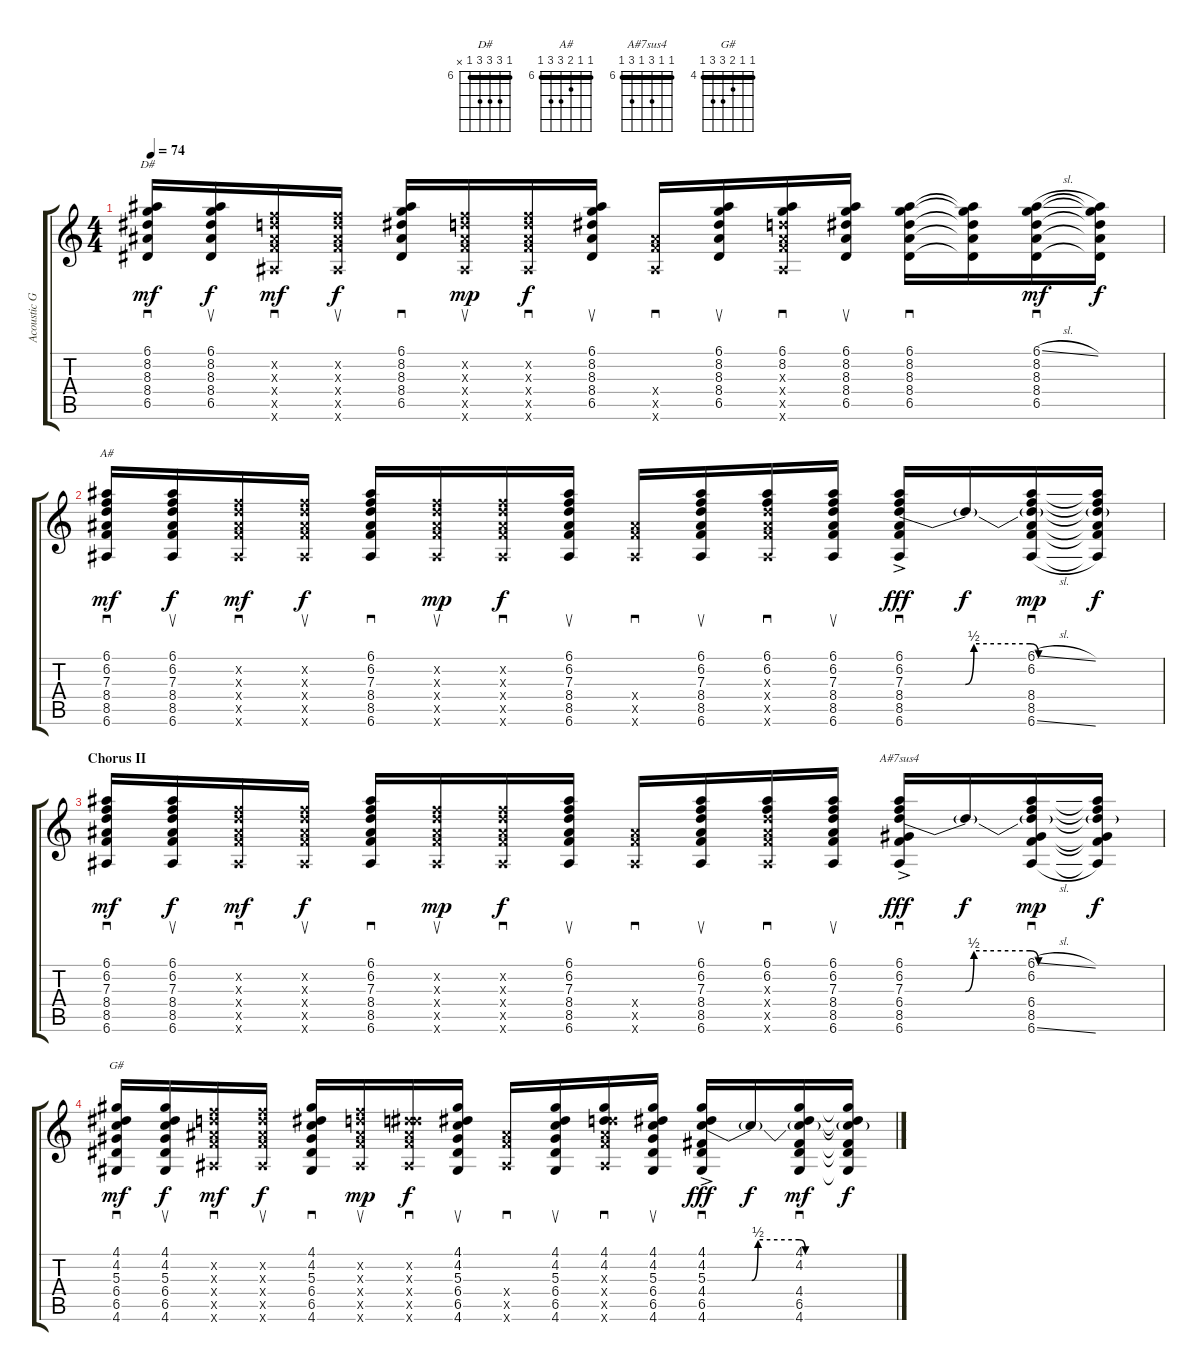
\track ("Acoustic Guitar" "Acoustic G") {instrument acousticguitarsteel}
\staff {score tabs}
\tuning (E4 B3 G3 D3 A2 E2) {hide}
\chord ("D#" 6 8 8 8 6 x) {firstfret 6 barre 6}
\chord ("A#" 6 6 7 8 8 6) {firstfret 6 barre 6}
\chord ("A#7sus4" 6 6 8 6 8 6) {firstfret 6 barre 6}
\chord ("G#" 4 4 5 6 6 4) {firstfret 4 barre 4}
\ts (4 4)
\tempo 74
\clef g2
\ks c
(6.1 8.2 8.3 8.4 6.5).16{sd ch "D#" dy mf} (6.1 8.2 8.3 8.4 6.5).16{su dy f} (6.2{x} 7.3{x} 8.4{x} 8.5{x} 6.6{x}).16{sd dy mf} (6.2{x} 7.3{x} 8.4{x} 8.5{x} 6.6{x}).16{su dy f} (6.1 8.2 8.3 8.4 6.5).16{sd} (6.2{x} 7.3{x} 8.4{x} 8.5{x} 6.6{x}).16{su dy mp} (6.2{x} 7.3{x} 8.4{x} 8.5{x} 6.6{x}).16{sd dy f} (6.1 8.2 8.3 8.4 6.5).16{su} (8.4{x} 8.5{x} 6.6{x}).16{sd} (6.1 8.2 8.3 8.4 6.5).16{su} (6.1 8.2 7.3{x} 8.4{x} 8.5{x} 6.6{x}).16{sd} (6.1 8.2 8.3 8.4 6.5).16{su} (6.1 8.2 8.3 8.4 6.5).16{sd} (6.1{t} 8.2{t} 8.3{t} 8.4{t} 6.5{t}).16 (6.1{sl} 8.2 8.3 8.4 6.5).16{sd dy mf} (6.1{t} 8.2{t} 8.3{t} 8.4{t} 6.5{t}).16{dy f} |
(6.1 6.2 7.3 8.4 8.5 6.6).16{sd ch "A#" dy mf} (6.1 6.2 7.3 8.4 8.5 6.6).16{su dy f} (6.2{x} 7.3{x} 8.4{x} 8.5{x} 6.6{x}).16{sd dy mf} (6.2{x} 7.3{x} 8.4{x} 8.5{x} 6.6{x}).16{su dy f} (6.1 6.2 7.3 8.4 8.5 6.6).16{sd} (6.2{x} 7.3{x} 8.4{x} 8.5{x} 6.6{x}).16{su dy mp} (6.2{x} 7.3{x} 8.4{x} 8.5{x} 6.6{x}).16{sd dy f} (6.1 6.2 7.3 8.4 8.5 6.6).16{su} (8.4{x} 8.5{x} 6.6{x}).16{sd} (6.1 6.2 7.3 8.4 8.5 6.6).16{su} (6.1 6.2 7.3{x} 8.4{x} 8.5{x} 6.6{x}).16{sd} (6.1 6.2 7.3 8.4 8.5 6.6).16{su} (6.1 6.2 7.3{be (custom 0 0 14 0 16 2 29 2 31 0 45 0 60 0) ac} 8.4 8.5 6.6).16{sd dy fff} 7.3{t}.16{dy f} (6.1{sl} 6.2 7.3{t} 8.4 8.5 6.6{sl}).16{sd dy mp} (6.1{t} 6.2{t} 7.3{t} 8.4{t} 8.5{t} 6.6{t}).16{dy f} |
\section ("" "Chorus II")
(6.1 6.2 7.3 8.4 8.5 6.6).16{sd dy mf} (6.1 6.2 7.3 8.4 8.5 6.6).16{su dy f} (6.2{x} 7.3{x} 8.4{x} 8.5{x} 6.6{x}).16{sd dy mf} (6.2{x} 7.3{x} 8.4{x} 8.5{x} 6.6{x}).16{su dy f} (6.1 6.2 7.3 8.4 8.5 6.6).16{sd} (6.2{x} 7.3{x} 8.4{x} 8.5{x} 6.6{x}).16{su dy mp} (6.2{x} 7.3{x} 8.4{x} 8.5{x} 6.6{x}).16{sd dy f} (6.1 6.2 7.3 8.4 8.5 6.6).16{su} (8.4{x} 8.5{x} 6.6{x}).16{sd} (6.1 6.2 7.3 8.4 8.5 6.6).16{su} (6.1 6.2 7.3{x} 8.4{x} 8.5{x} 6.6{x}).16{sd} (6.1 6.2 7.3 8.4 8.5 6.6).16{su} (6.1 6.2 7.3{be (custom 0 0 14 0 16 2 29 2 31 0 45 0 60 0) ac} 6.4 8.5 6.6).16{sd ch "A#7sus4" dy fff} 7.3{t}.16{dy f} (6.1{sl} 6.2 7.3{t} 6.4 8.5 6.6{sl}).16{sd dy mp} (6.1{t} 6.2{t} 7.3{t} 6.4{t} 8.5{t} 6.6{t}).16{dy f} |
(4.1 4.2 5.3 6.4 6.5 4.6).16{sd ch "G#" dy mf} (4.1 4.2 5.3 6.4 6.5 4.6).16{su dy f} (6.2{x} 7.3{x} 8.4{x} 8.5{x} 6.6{x}).16{sd dy mf} (6.2{x} 7.3{x} 8.4{x} 8.5{x} 6.6{x}).16{su dy f} (4.1 4.2 5.3 6.4 6.5 4.6).16{sd} (6.2{x} 7.3{x} 8.4{x} 8.5{x} 6.6{x}).16{su dy mp} (4.2{x} 7.3{x} 8.4{x} 8.5{x} 6.6{x}).16{sd dy f} (4.1 4.2 5.3 6.4 6.5 4.6).16{su} (8.4{x} 8.5{x} 6.6{x}).16{sd} (4.1 4.2 5.3 6.4 6.5 4.6).16{su} (4.1 4.2 7.3{x} 8.4{x} 8.5{x} 6.6{x}).16{sd} (4.1 4.2 5.3 6.4 6.5 4.6).16{su} (4.1 4.2 5.3{be (custom 0 0 14 0 16 2 29 2 31 0 45 0 60 0) ac} 4.4 6.5 4.6).16{sd dy fff} 5.3{t}.16{dy f} (4.1 4.2 5.3{t} 4.4 6.5 4.6).16{sd dy mf} (4.1{t} 4.2{t} 5.3{t} 4.4{t} 6.5{t} 4.6{t}).16{dy f}
